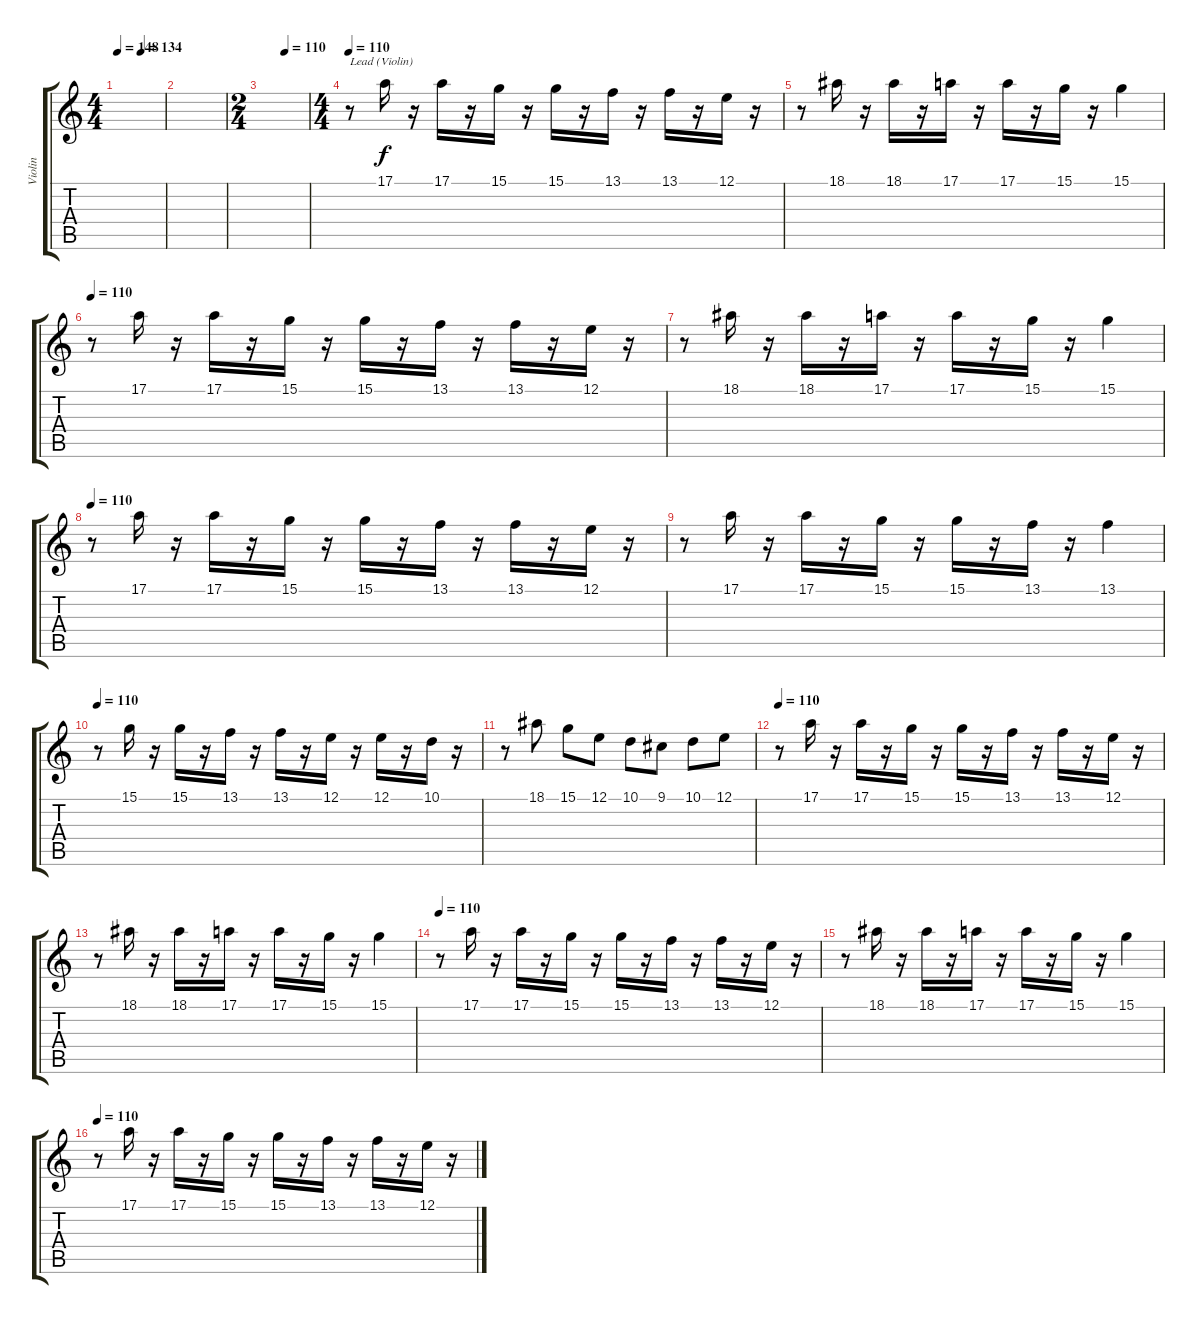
\track ("Violin" "Violin") {instrument violin}
\staff {score tabs}
\tuning (E4 B3 G3 D3 A2 E2) {hide}
\ts (4 4)
\tempo 148
\tempo (134 0.5)
\clef g2
\ks c
|
|
\ts (2 4)
\tempo (110 0.5)
|
\ts (4 4)
\tempo 110
r.8{txt "Lead (Violin)"} 17.1.16 r.16 17.1.16 r.16 15.1.16 r.16 15.1.16 r.16 13.1.16 r.16 13.1.16 r.16 12.1.16 r.16 |
r.8 18.1.16 r.16 18.1.16 r.16 17.1.16 r.16 17.1.16 r.16 15.1.16 r.16 15.1.4 |
\tempo 110
r.8 17.1.16 r.16 17.1.16 r.16 15.1.16 r.16 15.1.16 r.16 13.1.16 r.16 13.1.16 r.16 12.1.16 r.16 |
r.8 18.1.16 r.16 18.1.16 r.16 17.1.16 r.16 17.1.16 r.16 15.1.16 r.16 15.1.4 |
\tempo 110
r.8 17.1.16 r.16 17.1.16 r.16 15.1.16 r.16 15.1.16 r.16 13.1.16 r.16 13.1.16 r.16 12.1.16 r.16 |
r.8 17.1.16 r.16 17.1.16 r.16 15.1.16 r.16 15.1.16 r.16 13.1.16 r.16 13.1.4 |
\tempo 110
r.8 15.1.16 r.16 15.1.16 r.16 13.1.16 r.16 13.1.16 r.16 12.1.16 r.16 12.1.16 r.16 10.1.16 r.16 |
r.8 18.1.8 15.1.8 12.1.8 10.1.8 9.1.8 10.1.8 12.1.8 |
\tempo 110
r.8 17.1.16 r.16 17.1.16 r.16 15.1.16 r.16 15.1.16 r.16 13.1.16 r.16 13.1.16 r.16 12.1.16 r.16 |
r.8 18.1.16 r.16 18.1.16 r.16 17.1.16 r.16 17.1.16 r.16 15.1.16 r.16 15.1.4 |
\tempo 110
r.8 17.1.16 r.16 17.1.16 r.16 15.1.16 r.16 15.1.16 r.16 13.1.16 r.16 13.1.16 r.16 12.1.16 r.16 |
r.8 18.1.16 r.16 18.1.16 r.16 17.1.16 r.16 17.1.16 r.16 15.1.16 r.16 15.1.4 |
\tempo 110
r.8 17.1.16 r.16 17.1.16 r.16 15.1.16 r.16 15.1.16 r.16 13.1.16 r.16 13.1.16 r.16 12.1.16 r.16
